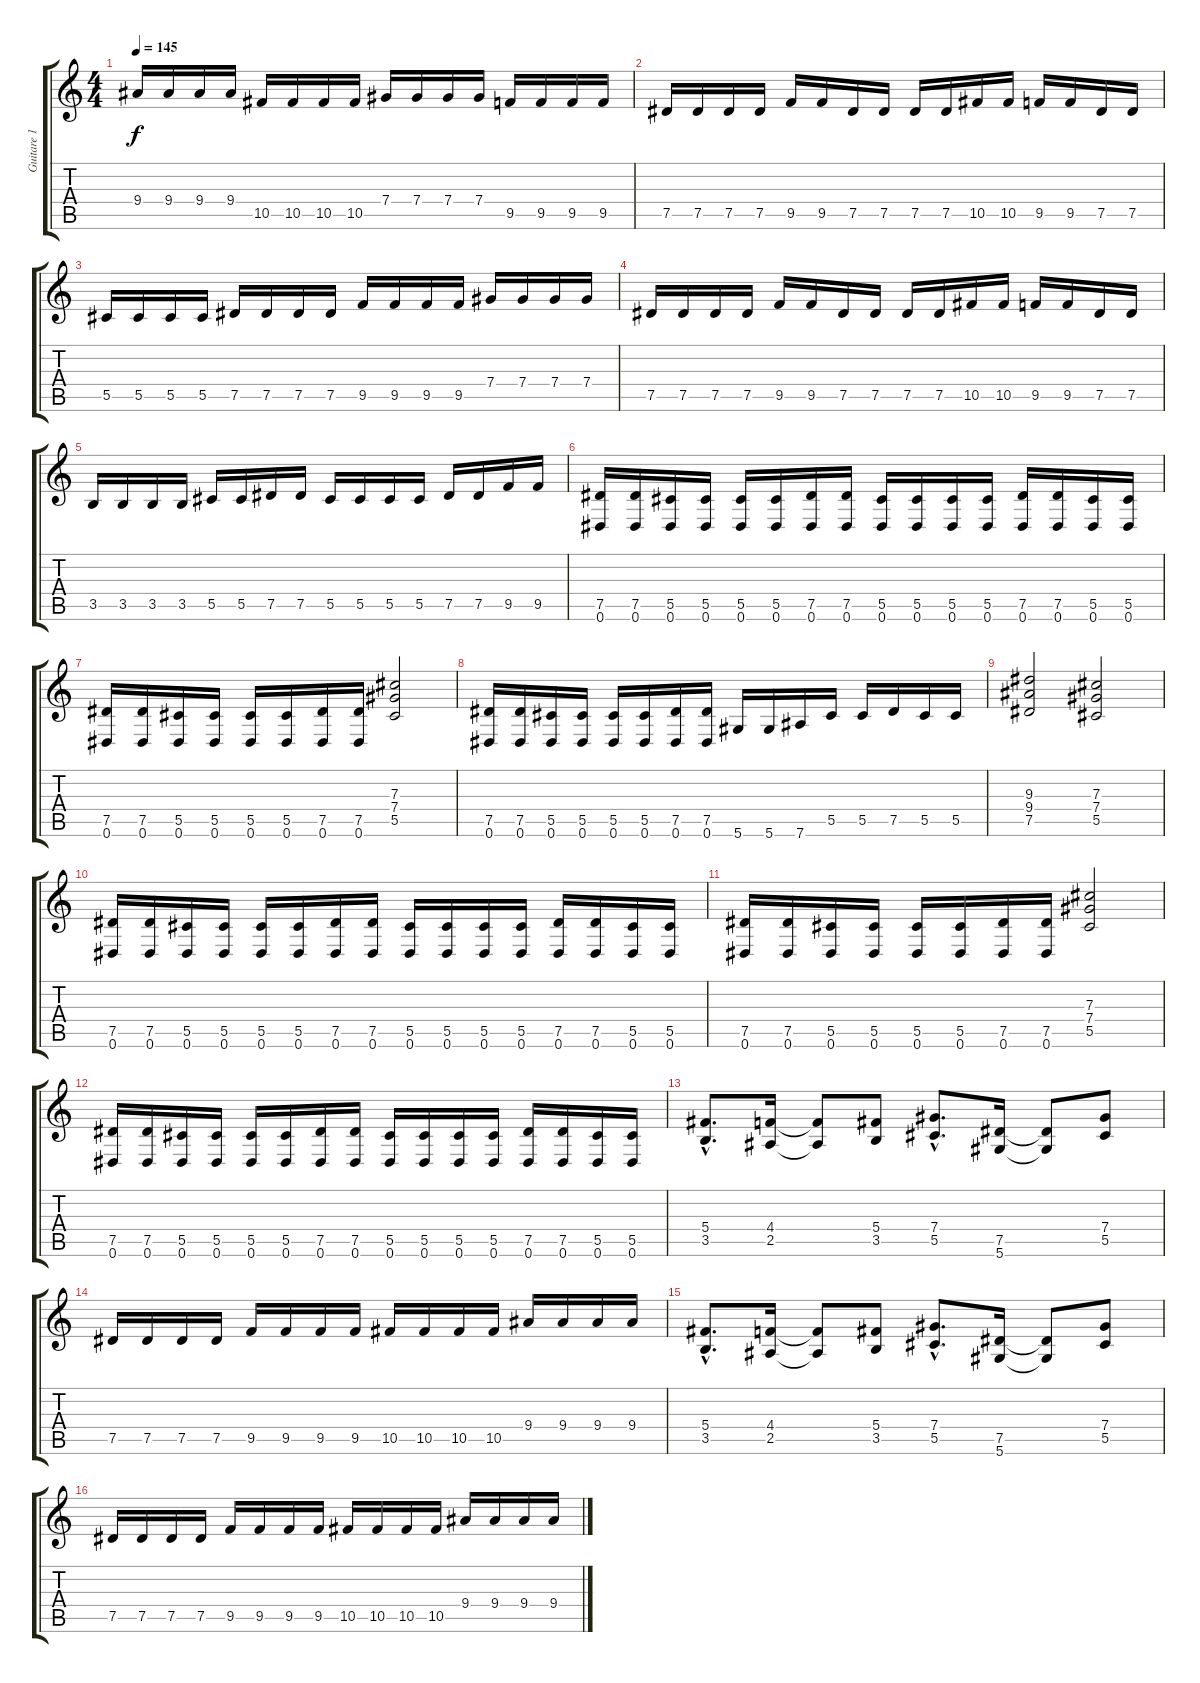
\track ("Guitare 1" "Guitare 1") {instrument distortionguitar}
\staff {score tabs}
\tuning (Eb4 Bb3 Gb3 Db3 Ab2 Eb2) {hide}
\ts (4 4)
\tempo 145
\clef g2
\ks c
9.4.16{dy f} 9.4.16 9.4.16 9.4.16 10.5.16 10.5.16 10.5.16 10.5.16 7.4.16 7.4.16 7.4.16 7.4.16 9.5.16 9.5.16 9.5.16 9.5.16 |
7.5.16 7.5.16 7.5.16 7.5.16 9.5.16 9.5.16 7.5.16 7.5.16 7.5.16 7.5.16 10.5.16 10.5.16 9.5.16 9.5.16 7.5.16 7.5.16 |
5.5.16 5.5.16 5.5.16 5.5.16 7.5.16 7.5.16 7.5.16 7.5.16 9.5.16 9.5.16 9.5.16 9.5.16 7.4.16 7.4.16 7.4.16 7.4.16 |
7.5.16 7.5.16 7.5.16 7.5.16 9.5.16 9.5.16 7.5.16 7.5.16 7.5.16 7.5.16 10.5.16 10.5.16 9.5.16 9.5.16 7.5.16 7.5.16 |
3.5.16 3.5.16 3.5.16 3.5.16 5.5.16 5.5.16 7.5.16 7.5.16 5.5.16 5.5.16 5.5.16 5.5.16 7.5.16 7.5.16 9.5.16 9.5.16 |
(7.5 0.6).16 (7.5 0.6).16 (5.5 0.6).16 (5.5 0.6).16 (5.5 0.6).16 (5.5 0.6).16 (7.5 0.6).16 (7.5 0.6).16 (5.5 0.6).16 (5.5 0.6).16 (5.5 0.6).16 (5.5 0.6).16 (7.5 0.6).16 (7.5 0.6).16 (5.5 0.6).16 (5.5 0.6).16 |
(7.5 0.6).16 (7.5 0.6).16 (5.5 0.6).16 (5.5 0.6).16 (5.5 0.6).16 (5.5 0.6).16 (7.5 0.6).16 (7.5 0.6).16 (7.3 7.4 5.5).2 |
(7.5 0.6).16 (7.5 0.6).16 (5.5 0.6).16 (5.5 0.6).16 (5.5 0.6).16 (5.5 0.6).16 (7.5 0.6).16 (7.5 0.6).16 5.6.16 5.6.16 7.6.16 5.5.16 5.5.16 7.5.16 5.5.16 5.5.16 |
(9.3 9.4 7.5).2 (7.3 7.4 5.5).2 |
(7.5 0.6).16 (7.5 0.6).16 (5.5 0.6).16 (5.5 0.6).16 (5.5 0.6).16 (5.5 0.6).16 (7.5 0.6).16 (7.5 0.6).16 (5.5 0.6).16 (5.5 0.6).16 (5.5 0.6).16 (5.5 0.6).16 (7.5 0.6).16 (7.5 0.6).16 (5.5 0.6).16 (5.5 0.6).16 |
(7.5 0.6).16 (7.5 0.6).16 (5.5 0.6).16 (5.5 0.6).16 (5.5 0.6).16 (5.5 0.6).16 (7.5 0.6).16 (7.5 0.6).16 (7.3 7.4 5.5).2 |
(7.5 0.6).16 (7.5 0.6).16 (5.5 0.6).16 (5.5 0.6).16 (5.5 0.6).16 (5.5 0.6).16 (7.5 0.6).16 (7.5 0.6).16 (5.5 0.6).16 (5.5 0.6).16 (5.5 0.6).16 (5.5 0.6).16 (7.5 0.6).16 (7.5 0.6).16 (5.5 0.6).16 (5.5 0.6).16 |
(5.4{hac} 3.5{hac}).8{d} (4.4 2.5).16 (4.4{t} 2.5{t}).8 (5.4 3.5).8 (7.4{hac} 5.5{hac}).8{d} (7.5 5.6).16 (7.5{t} 5.6{t}).8 (7.4 5.5).8 |
7.5.16 7.5.16 7.5.16 7.5.16 9.5.16 9.5.16 9.5.16 9.5.16 10.5.16 10.5.16 10.5.16 10.5.16 9.4.16 9.4.16 9.4.16 9.4.16 |
(5.4{hac} 3.5{hac}).8{d} (4.4 2.5).16 (4.4{t} 2.5{t}).8 (5.4 3.5).8 (7.4{hac} 5.5{hac}).8{d} (7.5 5.6).16 (7.5{t} 5.6{t}).8 (7.4 5.5).8 |
7.5.16 7.5.16 7.5.16 7.5.16 9.5.16 9.5.16 9.5.16 9.5.16 10.5.16 10.5.16 10.5.16 10.5.16 9.4.16 9.4.16 9.4.16 9.4.16
